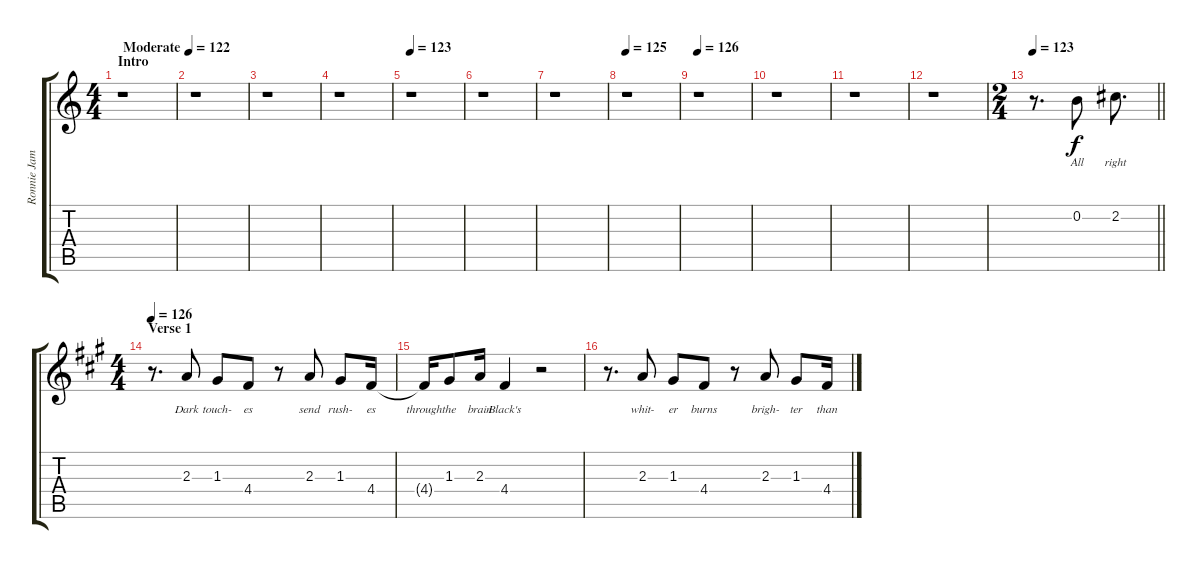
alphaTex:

\track ("Ronnie James Dio" "Ronnie Jam") {instrument electricguitarclean}
\staff {score tabs}
\tuning (E4 B3 G3 D3 A2 E2) {hide}
\ts (4 4)
\section ("" "Intro")
\tempo (122 "Moderate")
\clef g2
\ks c
r.1{dy f instrument electricguitarclean} |
r.1 |
r.1 |
r.1 |
\tempo 123
r.1 |
r.1 |
r.1 |
\tempo 125
r.1 |
\tempo 126
r.1 |
r.1 |
r.1 |
r.1 |
\ts (2 4)
\tempo 123
\barLineRight lightlight
r.8{d} 0.2.8{lyrics (0 "All") lyrics (1 "") lyrics (2 "") lyrics (3 "") lyrics (4 "")} 2.2.8{d lyrics (0 "right") lyrics (1 "") lyrics (2 "") lyrics (3 "") lyrics (4 "")} |
\ts (4 4)
\section ("" "Verse 1")
\tempo 126
\ks f#minor
r.8{d} 2.3.8{lyrics (0 "Dark") lyrics (1 "") lyrics (2 "") lyrics (3 "") lyrics (4 "")} 1.3.8{lyrics (0 "touch-") lyrics (1 "") lyrics (2 "") lyrics (3 "") lyrics (4 "")} 4.4.8{lyrics (0 "es") lyrics (1 "") lyrics (2 "") lyrics (3 "") lyrics (4 "")} r.8 2.3.8{lyrics (0 "send") lyrics (1 "") lyrics (2 "") lyrics (3 "") lyrics (4 "")} 1.3.8{lyrics (0 "rush-") lyrics (1 "") lyrics (2 "") lyrics (3 "") lyrics (4 "")} 4.4.16{lyrics (0 "es") lyrics (1 "") lyrics (2 "") lyrics (3 "") lyrics (4 "")} |
4.4{t}.16{lyrics (0 "through") lyrics (1 "") lyrics (2 "") lyrics (3 "") lyrics (4 "")} 1.3.8{lyrics (0 "the") lyrics (1 "") lyrics (2 "") lyrics (3 "") lyrics (4 "")} 2.3.16{lyrics (0 "brain") lyrics (1 "") lyrics (2 "") lyrics (3 "") lyrics (4 "")} 4.4.4{lyrics (0 "Black's") lyrics (1 "") lyrics (2 "") lyrics (3 "") lyrics (4 "")} r.2 |
r.8{d} 2.3.8{lyrics (0 "whit-") lyrics (1 "") lyrics (2 "") lyrics (3 "") lyrics (4 "")} 1.3.8{lyrics (0 "er") lyrics (1 "") lyrics (2 "") lyrics (3 "") lyrics (4 "")} 4.4.8{lyrics (0 "burns") lyrics (1 "") lyrics (2 "") lyrics (3 "") lyrics (4 "")} r.8 2.3.8{lyrics (0 "brigh-") lyrics (1 "") lyrics (2 "") lyrics (3 "") lyrics (4 "")} 1.3.8{lyrics (0 "ter") lyrics (1 "") lyrics (2 "") lyrics (3 "") lyrics (4 "")} 4.4.16{lyrics (0 "than") lyrics (1 "") lyrics (2 "") lyrics (3 "") lyrics (4 "")}
